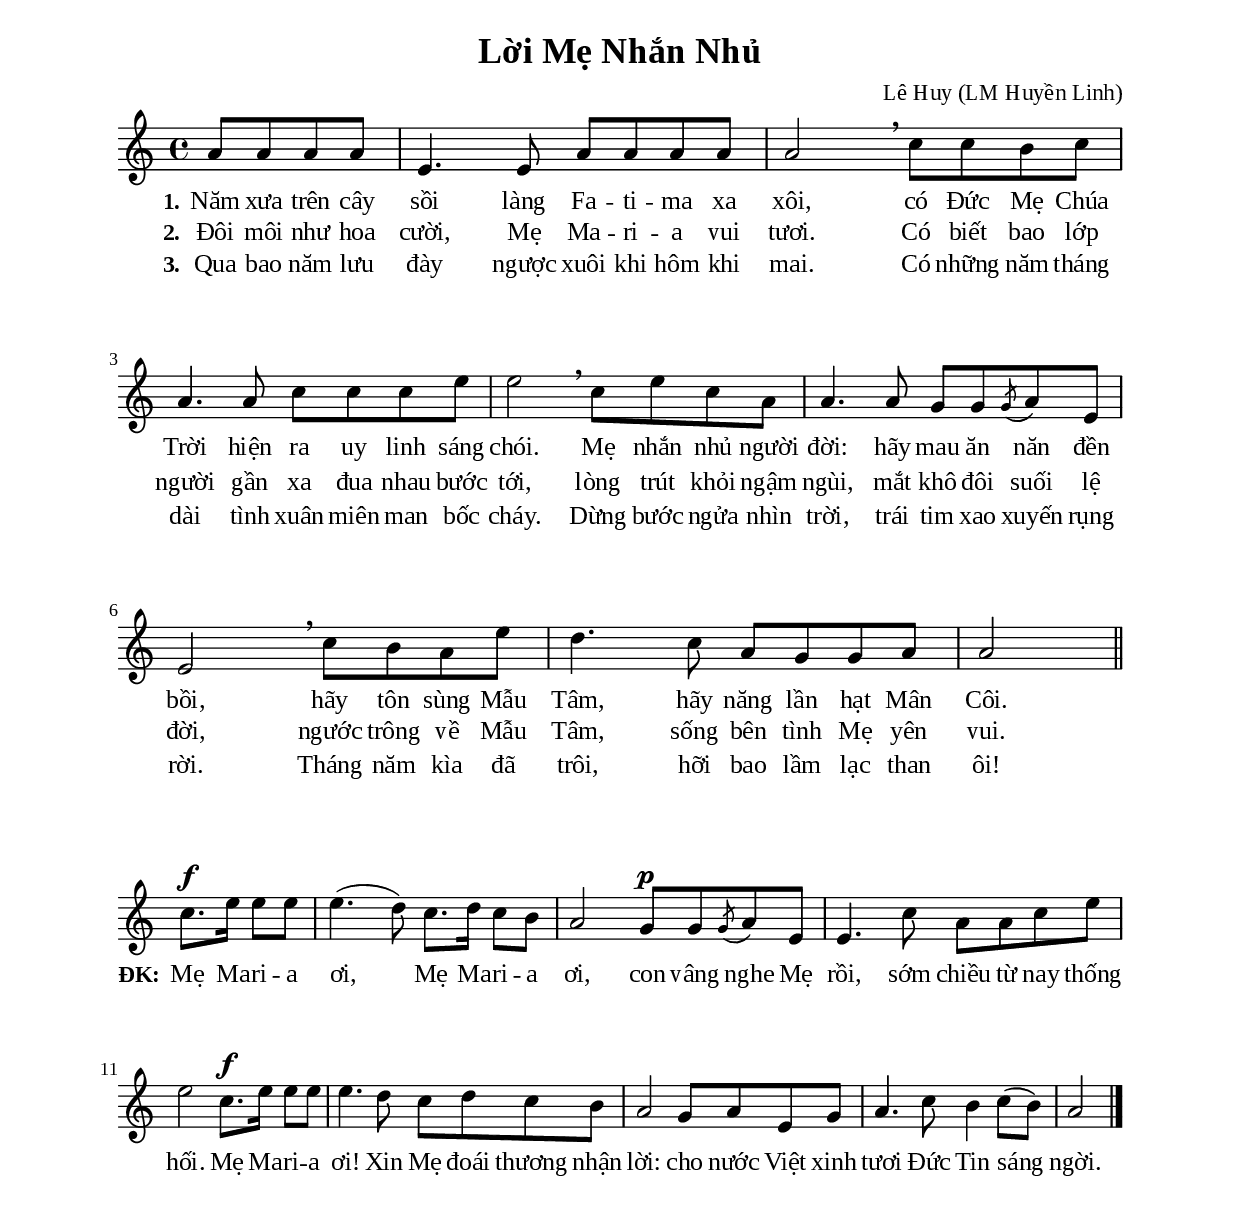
%%%%%%%%%%%%%%%%%%%%%%%%%%%%%
% Nội dung tài liệu
% 1. Cài đặt chung
% 2. Nhạc phiên khúc
% 3. Nhạc điệp khúc
% 4. Lời phiên khúc
% 5. Lời điệp khúc
% 6. Bố trí
%%%%%%%%%%%%%%%%%%%%%%%%%%%%%

%%%%%%%%%%%%%%%%%%%%%%%%%%%%%
% 1. Cài đặt chung
%%%%%%%%%%%%%%%%%%%%%%%%%%%%%
\version "2.18.2"

\header {
  title = "Lời Mẹ Nhắn Nhủ"
  composer = "Lê Huy (LM Huyền Linh)"
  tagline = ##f
}

global = {
  \key a \minor
  \time 4/4
}

\paper {
  #(set-paper-size "a4")
  top-margin = 15\mm
  bottom-marign = 15\mm
  left-margin = 20\mm
  right-margin = 20\mm
  indent = #0
  #(define fonts
	 (make-pango-font-tree "Liberation Serif"
	 		       "Liberation Serif"
			       "Liberation Serif"
			       (/ 20 20)))
}

%%%%%%%%%%%%%%%%%%%%%%%%%%%%%
% 2. Nhạc phiên khúc
%%%%%%%%%%%%%%%%%%%%%%%%%%%%%
verseMusic = \relative c' {
                    \partial 2 a'8 a8 a8 a8
  %{ 01 %} e4. e8 a8 a8 a8 a8 |
  %{ 02 %} a2 \breathe c8 c8 b8 c8 |
  %{ 03 %} a4. a8 c8 c8 c8 e8 |
  %{ 04 %} e2 \breathe c8 e8 c8 a8 |
  %{ 05 %} a4. a8 g8 g8 \acciaccatura g8 a8 e8 |
  %{ 06 %} e2 \breathe c'8 b8 a8 e'8 |
  %{ 07 %} d4. c8 a8 g8 g8 a8 |
                    a2 \bar "||"
}

%%%%%%%%%%%%%%%%%%%%%%%%%%%%%
% 3. Nhạc điệp khúc
%%%%%%%%%%%%%%%%%%%%%%%%%%%%%
sopChorus = \relative c' {
  \set Score.currentBarNumber = #8
                    \partial 2 c'8.^\f e16 e8 e8
  %{ 08 %} e4.(d8) c8. d16 c8 b8 |
  %{ 09 %} a2 g8^\p g8 \acciaccatura g8 a8 e8 |
  %{ 10 %} e4. c'8 a8 a8 c8 e8 |
  %{ 11 %} e2 c8.^\f e16 e8 e8 |
  %{ 12 %} e4. d8 c8 d8 c8 b8 |
  %{ 13 %} a2 g8 a8 e8 g8 |
  %{ 14 %} a4. c8 b4 c8(b8) |
                    a2 \bar "|."
}

%%%%%%%%%%%%%%%%%%%%%%%%%%%%%
% 4. Lời phiên khúc
%%%%%%%%%%%%%%%%%%%%%%%%%%%%%
verseOne = \lyricmode {
  \set stanza = #"1."
  Năm xưa trên cây sồi làng Fa -- ti -- ma xa xôi, có Ðức Mẹ Chúa Trời hiện ra uy linh sáng chói.
  Mẹ nhắn nhủ người đời: hãy mau ăn năn đền bồi, hãy tôn sùng Mẫu Tâm, hãy năng lần hạt Mân Côi.
}

verseTwo = \lyricmode {
  \set stanza = #"2."
  Ðôi môi như hoa cười, Mẹ Ma -- ri -- a vui tươi. Có biết bao lớp người gần xa đua nhau bước tới,
  lòng trút khỏi ngậm ngùi, mắt khô đôi suối lệ đời, ngước trông về Mẫu Tâm, sống bên tình Mẹ yên vui.
}

verseThree = \lyricmode {
  \set stanza = #"3."
  Qua bao năm lưu đày ngược xuôi khi hôm khi mai. Có những năm tháng dài tình xuân miên man bốc cháy.
  Dừng bước ngửa nhìn trời, trái tim xao xuyến rụng rời. Tháng năm kìa đã trôi, hỡi bao lầm lạc than ôi!
}

%%%%%%%%%%%%%%%%%%%%%%%%%%%%%
% 5. Lời điệp khúc
%%%%%%%%%%%%%%%%%%%%%%%%%%%%%
choruslyric = \lyricmode {
  \set stanza = #"ĐK:"
  Mẹ Ma -- ri -- a ơi, Mẹ Ma -- ri -- a ơi, con vâng nghe Mẹ rồi, sớm chiều từ nay thống hối.
  Mẹ Ma -- ri -- a ơi! Xin Mẹ đoái thương nhận lời: cho nước Việt xinh tươi Ðức Tin sáng ngời.
}

%%%%%%%%%%%%%%%%%%%%%%%%%%%%%
% 6. Bố trí
%%%%%%%%%%%%%%%%%%%%%%%%%%%%%
\score {
  \new ChoirStaff <<
    \new Staff = verses <<
      \new Voice = "verse" {
        \global \stemNeutral \verseMusic
      }
    >>
    \new Lyrics \lyricsto verse \verseOne
    \new Lyrics \lyricsto verse \verseTwo
    \new Lyrics \lyricsto verse \verseThree
  >>
  \layout {
    \context {
      \Lyrics
      \override VerticalAxisGroup.staff-affinity = ##f
      \override VerticalAxisGroup.staff-staff-spacing =
        #'((basic-distance . 0)
     (minimum-distance . 1)
     (padding . 1))
    }
    \context {
      \Staff
      \override VerticalAxisGroup.staff-staff-spacing =
        #'((basic-distance . 0)
     (minimum-distance . 1)
     (padding . 1))
    }
  }
}

\score {
  \new ChoirStaff <<
    \new Staff = chorus <<
      \new Voice = "sopranos" {
        \global \stemNeutral \sopChorus
      }
    >>
    \new Lyrics = sopranos
    \context Lyrics = sopranos \lyricsto sopranos \choruslyric
  >>
  \layout {
    \context {
      \Lyrics
      \override VerticalAxisGroup.staff-affinity = ##f
      \override VerticalAxisGroup.staff-staff-spacing =
        #'((basic-distance . 0)
	   (minimum-distance . 1)
	   (padding . 1))
    }
    \context {
      \Staff
      \remove "Time_signature_engraver"
      \override VerticalAxisGroup.staff-staff-spacing =
        #'((basic-distance . 0)
	   (minimum-distance . 1)
	   (padding . 1))
    }
  }
}
